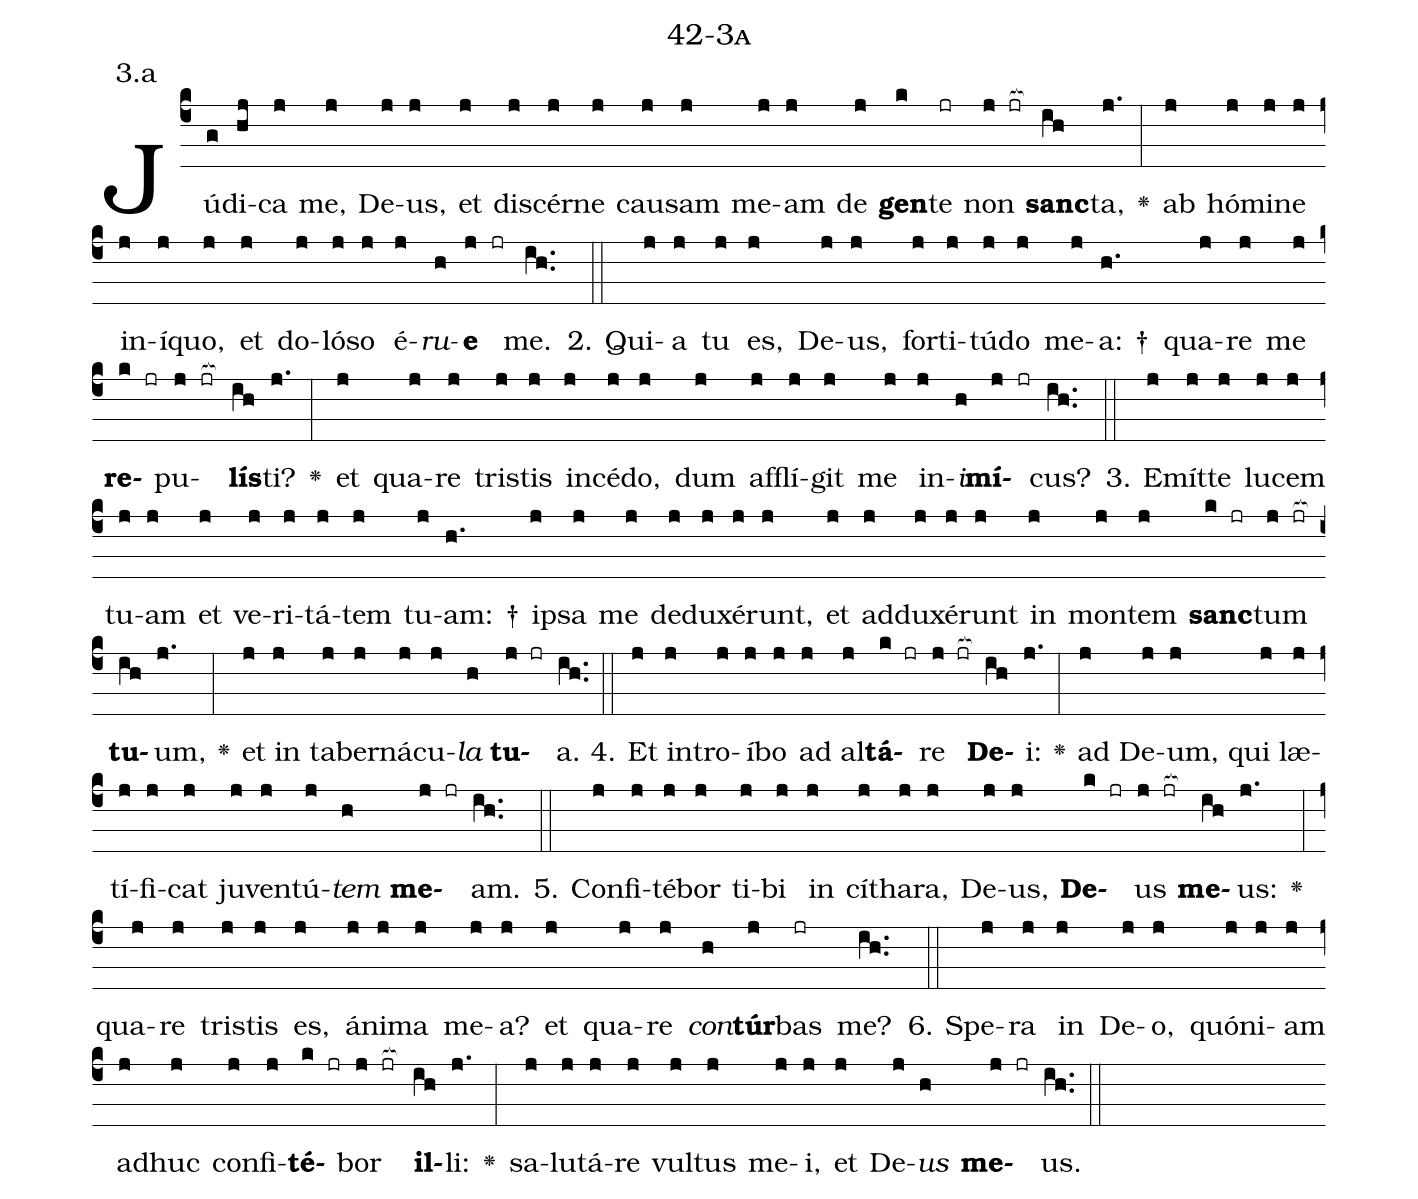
name: 42-3a;
annotation: 3.a;
%%
(c4)Jú(g)di(hj)ca(j) me,(j) De(j)us,(j) et(j) di(j)scér(j)ne(j) cau(j)sam(j) me(j)am(j) de(j) <b>gen</b>(k)te(jr) non(j jr[ocb:1{]) <b>sanc</b>(ih[ocb:0}])ta,(j.) <v>\greheightstar</v>(:) ab(j) hó(j)mi(j)ne(j) in(j)í(j)quo,(j) et(j) do(j)ló(j)so(j) é(j)<i>ru</i>(h)<b>e</b>(j jr) me.(ih..) (::)
2. Qui(j)a(j) tu(j) es,(j) De(j)us,(j) for(j)ti(j)tú(j)do(j) me(j)a: †(h.) qua(j)re(j) me(j) <b>re</b>(k jr)pu(j jr[ocb:1{])<b>lís</b>(ih[ocb:0}])ti?(j.) <v>\greheightstar</v>(:) et(j) qua(j)re(j) tris(j)tis(j) in(j)cé(j)do,(j) dum(j) af(j)flí(j)git(j) me(j) in(j)<i>i</i>(h)<b>mí</b>(j jr)cus?(ih..) (::)
3. E(j)mít(j)te(j) lu(j)cem(j) tu(j)am(j) et(j) ve(j)ri(j)tá(j)tem(j) tu(j)am: †(h.) ip(j)sa(j) me(j) de(j)du(j)xé(j)runt,(j) et(j) ad(j)du(j)xé(j)runt(j) in(j) mon(j)tem(j) <b>sanc</b>(k jr)tum(j jr[ocb:1{]) <b>tu</b>(ih[ocb:0}])um,(j.) <v>\greheightstar</v>(:) et(j) in(j) ta(j)ber(j)ná(j)cu(j)<i>la</i>(h) <b>tu</b>(j jr)a.(ih..) (::)
4. Et(j) in(j)tro(j)í(j)bo(j) ad(j) al(j)<b>tá</b>(k jr)re(j jr[ocb:1{]) <b>De</b>(ih[ocb:0}])i:(j.) <v>\greheightstar</v>(:) ad(j) De(j)um,(j) qui(j) læ(j)tí(j)fi(j)cat(j) ju(j)ven(j)tú(j)<i>tem</i>(h) <b>me</b>(j jr)am.(ih..) (::)
5. Con(j)fi(j)té(j)bor(j) ti(j)bi(j) in(j) cí(j)tha(j)ra,(j) De(j)us,(j) <b>De</b>(k jr)us(j jr[ocb:1{]) <b>me</b>(ih[ocb:0}])us:(j.) <v>\greheightstar</v>(:) qua(j)re(j) tris(j)tis(j) es,(j) á(j)ni(j)ma(j) me(j)a?(j) et(j) qua(j)re(j) <i>con</i>(h)<b>túr</b>(j)bas(jr) me?(ih..) (::)
6. Spe(j)ra(j) in(j) De(j)o,(j) quón(j)i(j)am(j) ad(j)huc(j) con(j)fi(j)<b>té</b>(k jr)bor(j jr[ocb:1{]) <b>il</b>(ih[ocb:0}])li:(j.) <v>\greheightstar</v>(:) sa(j)lu(j)tá(j)re(j) vul(j)tus(j) me(j)i,(j) et(j) De(j)<i>us</i>(h) <b>me</b>(j jr)us.(ih..) (::)
